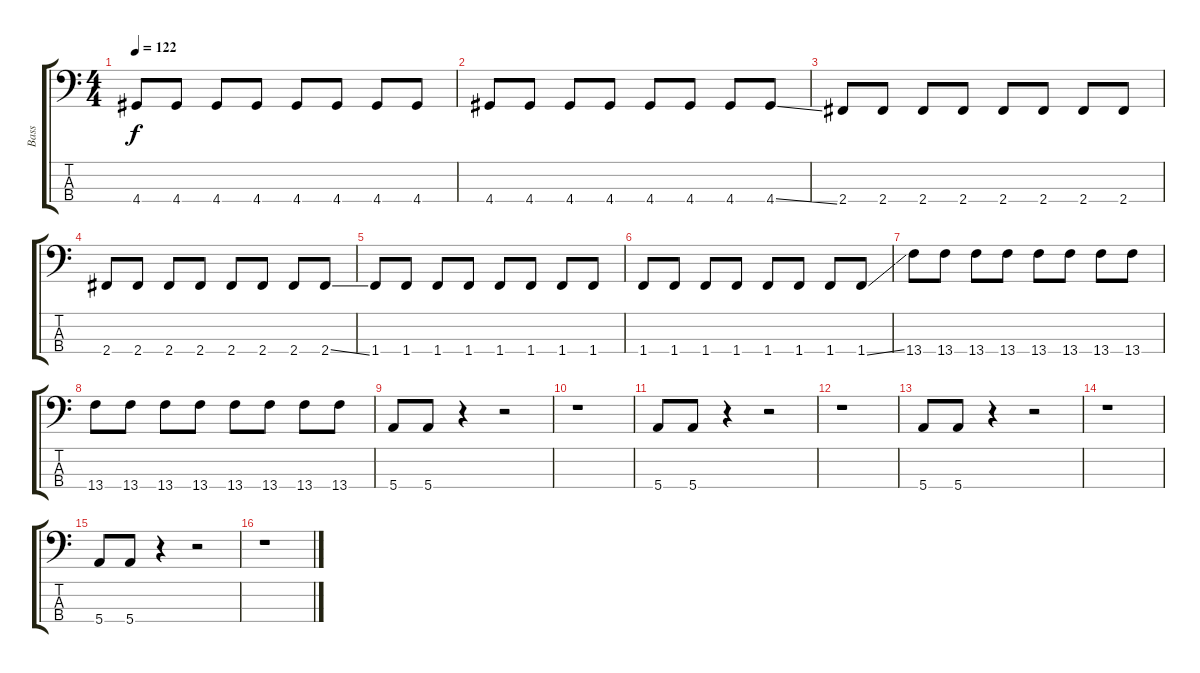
\track ("Bass" "Bass") {instrument electricbassfinger}
\staff {score tabs}
\tuning (G2 D2 A1 E1) {hide}
\ts (4 4)
\tempo 122
\clef f4
\ks c
4.4.8{dy f} 4.4.8 4.4.8 4.4.8 4.4.8 4.4.8 4.4.8 4.4.8 |
4.4.8 4.4.8 4.4.8 4.4.8 4.4.8 4.4.8 4.4.8 4.4{ss}.8 |
2.4.8 2.4.8 2.4.8 2.4.8 2.4.8 2.4.8 2.4.8 2.4.8 |
2.4.8 2.4.8 2.4.8 2.4.8 2.4.8 2.4.8 2.4.8 2.4{ss}.8 |
1.4.8 1.4.8 1.4.8 1.4.8 1.4.8 1.4.8 1.4.8 1.4.8 |
1.4.8 1.4.8 1.4.8 1.4.8 1.4.8 1.4.8 1.4.8 1.4{ss}.8 |
13.4.8 13.4.8 13.4.8 13.4.8 13.4.8 13.4.8 13.4.8 13.4.8 |
13.4.8 13.4.8 13.4.8 13.4.8 13.4.8 13.4.8 13.4.8 13.4.8 |
5.4.8 5.4.8 r.4 r.2 |
r.1 |
5.4.8 5.4.8 r.4 r.2 |
r.1 |
5.4.8 5.4.8 r.4 r.2 |
r.1 |
5.4.8 5.4.8 r.4 r.2 |
r.1
